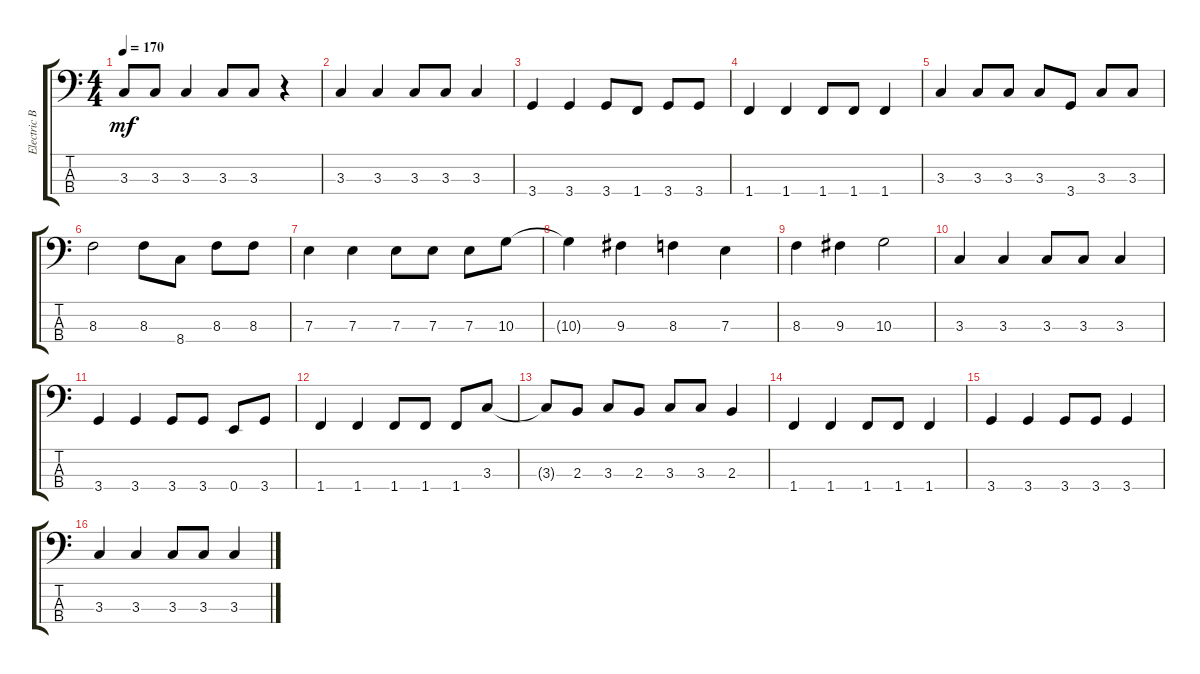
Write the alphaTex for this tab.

\track ("Electric Bass" "Electric B") {instrument electricbassfinger}
\staff {score tabs}
\tuning (G2 D2 A1 E1) {hide}
\ts (4 4)
\tempo 170
\clef f4
\ks c
3.3{t}.8{dy mf} 3.3.8 3.3.4 3.3.8 3.3.8 r.4 |
3.3.4 3.3.4 3.3.8 3.3.8 3.3.4 |
3.4.4 3.4.4 3.4.8 1.4.8 3.4.8 3.4.8 |
1.4.4 1.4.4 1.4.8 1.4.8 1.4.4 |
3.3.4 3.3.8 3.3.8 3.3.8 3.4.8 3.3.8 3.3.8 |
8.3.2 8.3.8 8.4.8 8.3.8 8.3.8 |
7.3.4 7.3.4 7.3.8 7.3.8 7.3.8 10.3.8 |
10.3{t}.4 9.3.4 8.3.4 7.3.4 |
8.3.4 9.3.4 10.3.2 |
3.3.4 3.3.4 3.3.8 3.3.8 3.3.4 |
3.4.4 3.4.4 3.4.8 3.4.8 0.4.8 3.4.8 |
1.4.4 1.4.4 1.4.8 1.4.8 1.4.8 3.3.8 |
3.3{t}.8 2.3.8 3.3.8 2.3.8 3.3.8 3.3.8 2.3.4 |
1.4.4 1.4.4 1.4.8 1.4.8 1.4.4 |
3.4.4 3.4.4 3.4.8 3.4.8 3.4.4 |
3.3.4 3.3.4 3.3.8 3.3.8 3.3.4
